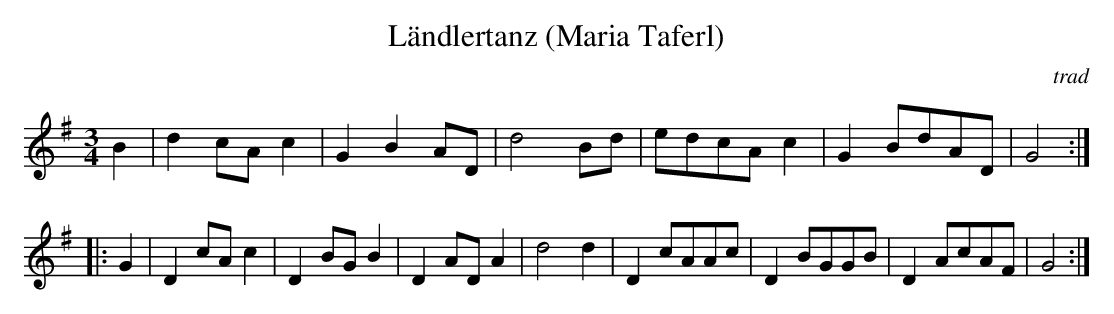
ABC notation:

X:1
T:Ländlertanz (Maria Taferl)
M:3/4
L:1/8
C:trad
K:G
B2|d2 cAc2 |G2 B2 AD|d4  Bd|edcAc2 |G2 BdAD|G4  :|
|:G2|D2 cAc2 |D2 BGB2 |D2 ADA2|d4  d2 |D2 cAAc|D2 BGGB|D2 AcAF|G4  :|
